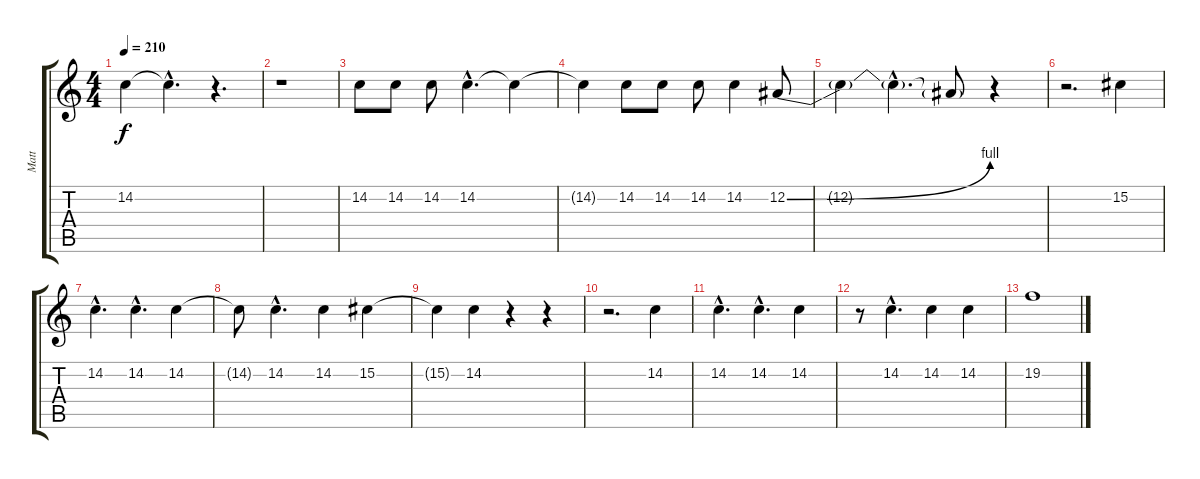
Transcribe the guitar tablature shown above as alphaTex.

\track ("Matt" "Matt") {instrument lead1square}
\staff {score tabs}
\tuning (Eb4 Bb3 Gb3 Db3 Ab2 Eb2) {hide}
\ts (4 4)
\tempo 210
\clef g2
\ks c
14.2{t}.4{dy f} 14.2{hac t}.4{d} r.4{d} |
r.1 |
14.2.8 14.2.8 14.2.8 14.2{hac}.4{d} 14.2{t}.4 |
14.2{t}.4 14.2.8 14.2.8 14.2.8 14.2.4 12.2{be (bend 0 0 60 4)}.8 |
12.2{t}.4 12.2{hac t}.4{d} 12.2{t}.8 r.4 |
r.2{d} 15.2.4 |
14.2{hac}.4{d} 14.2{hac}.4{d} 14.2.4 |
14.2{t}.8 14.2{hac}.4{d} 14.2.4 15.2.4 |
15.2{t}.4 14.2.4 r.4 r.4 |
r.2{d} 14.2.4 |
14.2{hac}.4{d} 14.2{hac}.4{d} 14.2.4 |
r.8 14.2{hac}.4{d} 14.2.4 14.2.4 |
19.2.1
